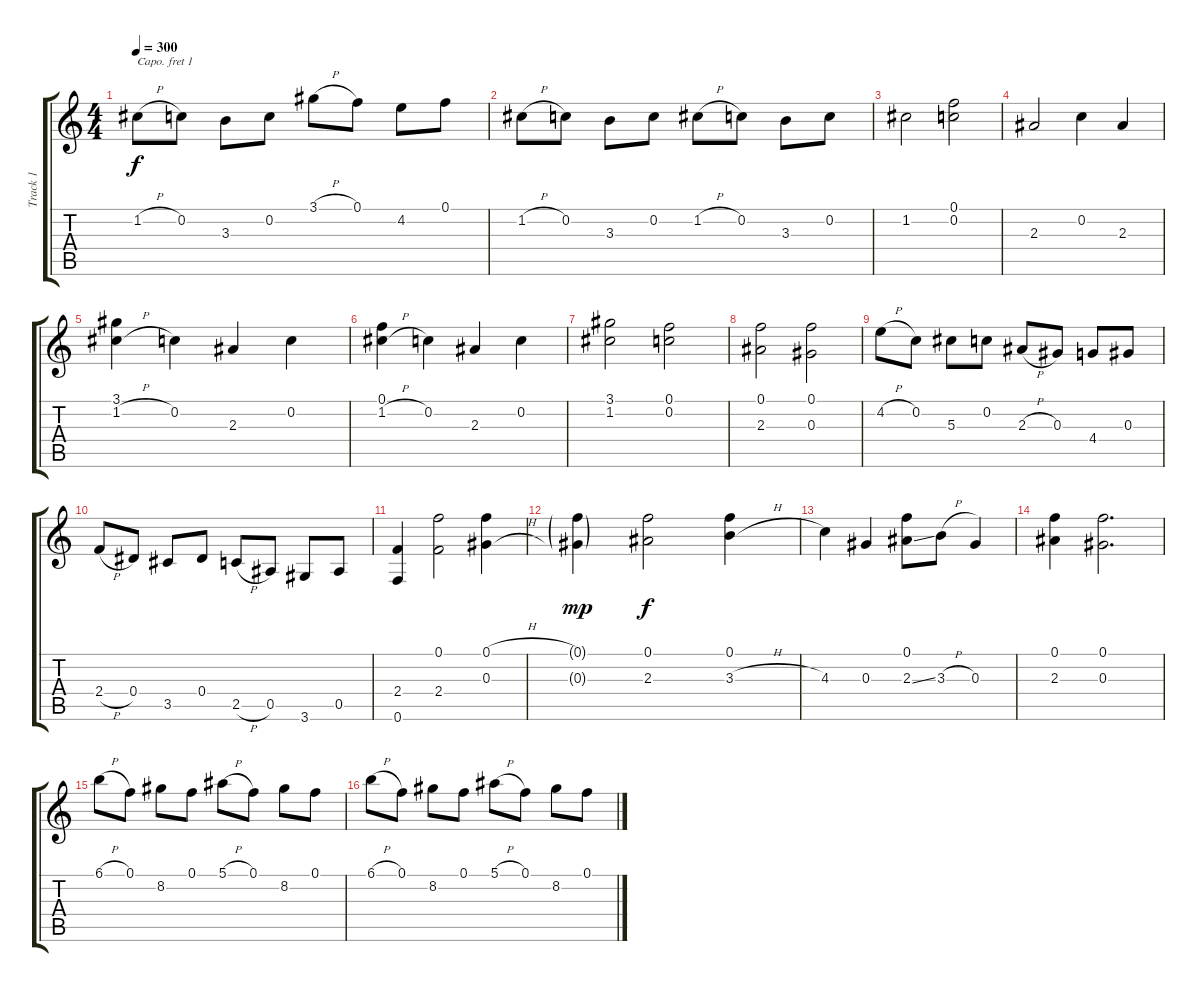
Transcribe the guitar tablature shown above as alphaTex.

\track ("Track 1" "Track 1") {instrument acousticguitarnylon}
\staff {score tabs}
\capo 1
\tuning (E4 B3 G3 D3 A2 E2) {hide}
\ts (4 4)
\tempo 300
\clef g2
\ks c
1.2{h}.8{dy f} 0.2.8 3.3.8 0.2.8 3.1{h}.8 0.1.8 4.2.8 0.1.8 |
1.2{h}.8 0.2.8 3.3.8 0.2.8 1.2{h}.8 0.2.8 3.3.8 0.2.8 |
1.2.2 (0.1 0.2).2 |
2.3.2 0.2.4 2.3.4 |
(3.1 1.2{h}).4 0.2.4 2.3.4 0.2.4 |
(0.1 1.2{h}).4 0.2.4 2.3.4 0.2.4 |
(3.1 1.2).2 (0.1 0.2).2 |
(0.1 2.3).2 (0.1 0.3).2 |
4.2{h}.8 0.2.8 5.3.8 0.2.8 2.3{h}.8 0.3.8 4.4.8 0.3.8 |
2.4{h}.8 0.4.8 3.5.8 0.4.8 2.5{h}.8 0.5.8 3.6.8 0.5.8 |
(2.4 0.6).4 (0.1 2.4).2 (0.1{h} 0.3{h}).4 |
(0.1{g} 0.3{g}).4{dy mp} (0.1 2.3).2{dy f} (0.1 3.3{h}).4 |
4.3.4 0.3.4 (0.1 2.3{ss}).8 3.3{h}.8 0.3.4 |
(0.1 2.3).4 (0.1 0.3).2{d} |
6.1{h}.8 0.1.8 8.2.8 0.1.8 5.1{h}.8 0.1.8 8.2.8 0.1.8 |
6.1{h}.8 0.1.8 8.2.8 0.1.8 5.1{h}.8 0.1.8 8.2.8 0.1.8
